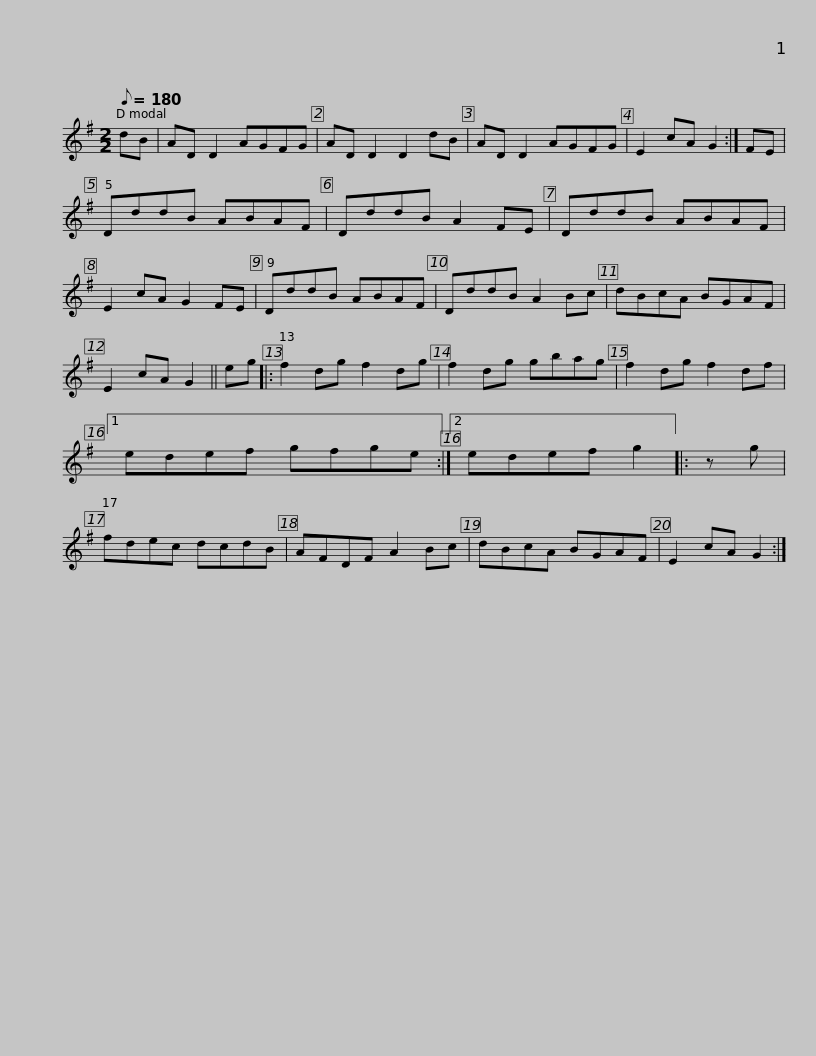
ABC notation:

X:1
L:1/8
Q:1/8=180
M:2/2
I:linebreak $
K:G
V:1 treble
V:1
 dB | AD D2 AGFG | AD D2 D2 dB | AD D2 AGFG | E2 cA G2 :| %5
 FE | DddB ABAF | DddB A2 FE |$ DddB ABAF | E2 cA G2 FE | %10
 DddB ABAF | DddB A2 Bc | dBcA BGAF | E2 cA G2 || eg |:$ %15
 f2 dg f2 dg | f2 dg gbag | f2 dg f2 df |1 edef gfge :|2 edef g2 |: %20
 z g | fdec dcdB |$ AFDF A2 Bc | dBcA BGAF | E2 cA G2 :| %25
